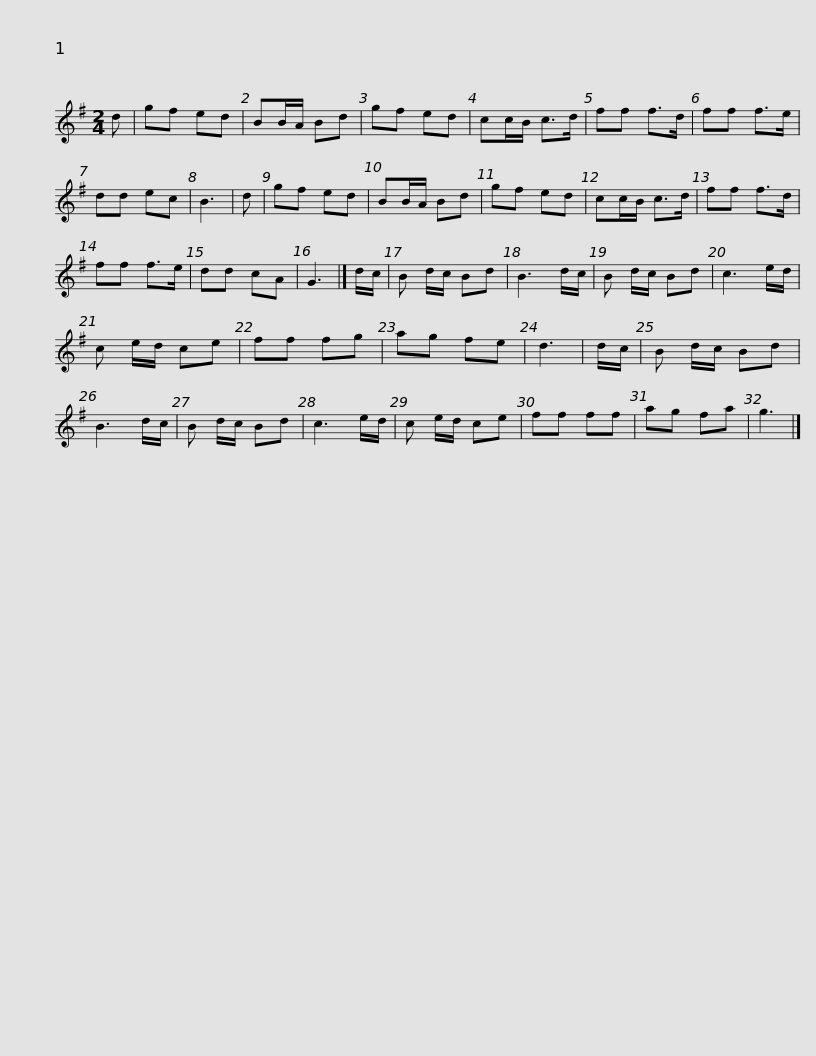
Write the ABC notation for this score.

X:1
L:1/8
M:2/4
I:linebreak $
K:G
V:1 treble
V:1
 d | gf ed | BB/A/ Bd | gf ed | cc/B/ c>d | %5
 ff f>d | ff f>e | dd ec | B3 | d | %10
 gf ed |$ BB/A/ Bd | gf ed | cc/B/ c>d | ff f>d | %15
 ff f>e | dd cA | G3 |] d/c/ | B d/c/ Bd | %20
 B3 d/c/ | B d/c/ Bd |$ c3 e/d/ | c e/d/ ce | ff fg | %25
 ag fe | d3 | d/c/ | B d/c/ Bd | B3 d/c/ | %30
 B d/c/ Bd | c3 e/d/ | c e/d/ ce |$ ff ff | ag fa | %35
 g3 |] %36
